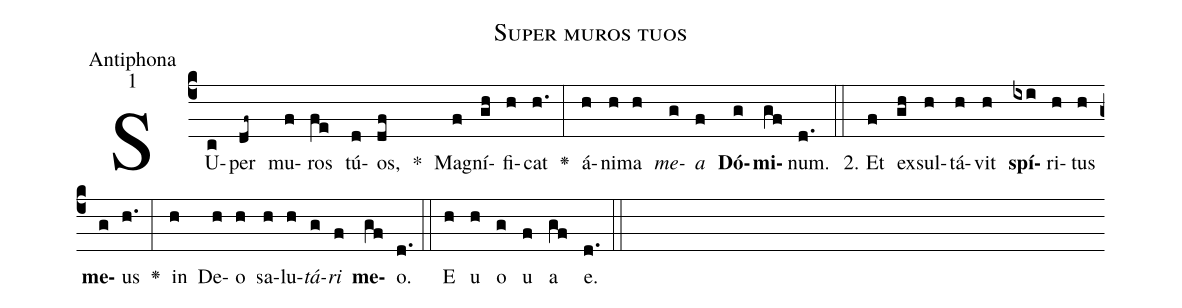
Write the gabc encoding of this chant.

name:Super muros tuos;
office-part:Antiphona;
mode:1;
%%
(c4) SU(c)per(df~) mu(f)ros(fe) tú(d)os,(df) *()
Ma(f)gní(gh)fi(h)cat(h.) <v>\greheightstar</v>(:) á(h)ni(h)ma(h) <i>me</i>(g)<i>a</i>(f) <b>Dó</b>(g)<b>mi</b>(gf)num.(d.) (::)
2. Et(f) ex(gh)sul(h)tá(h)vit(h) <b>spí</b>(ixi)ri(h)tus(h) <b>me</b>(g)us(h.) <v>\greheightstar</v>(:) in(h) De(h)o(h) sa(h)lu(h)<i>tá</i>(g)<i>ri</i>(f) <b>me</b>(gf)o.(d.) (::) E(h) u(h) o(g) u(f) a(gf) e.(d.) (::)
